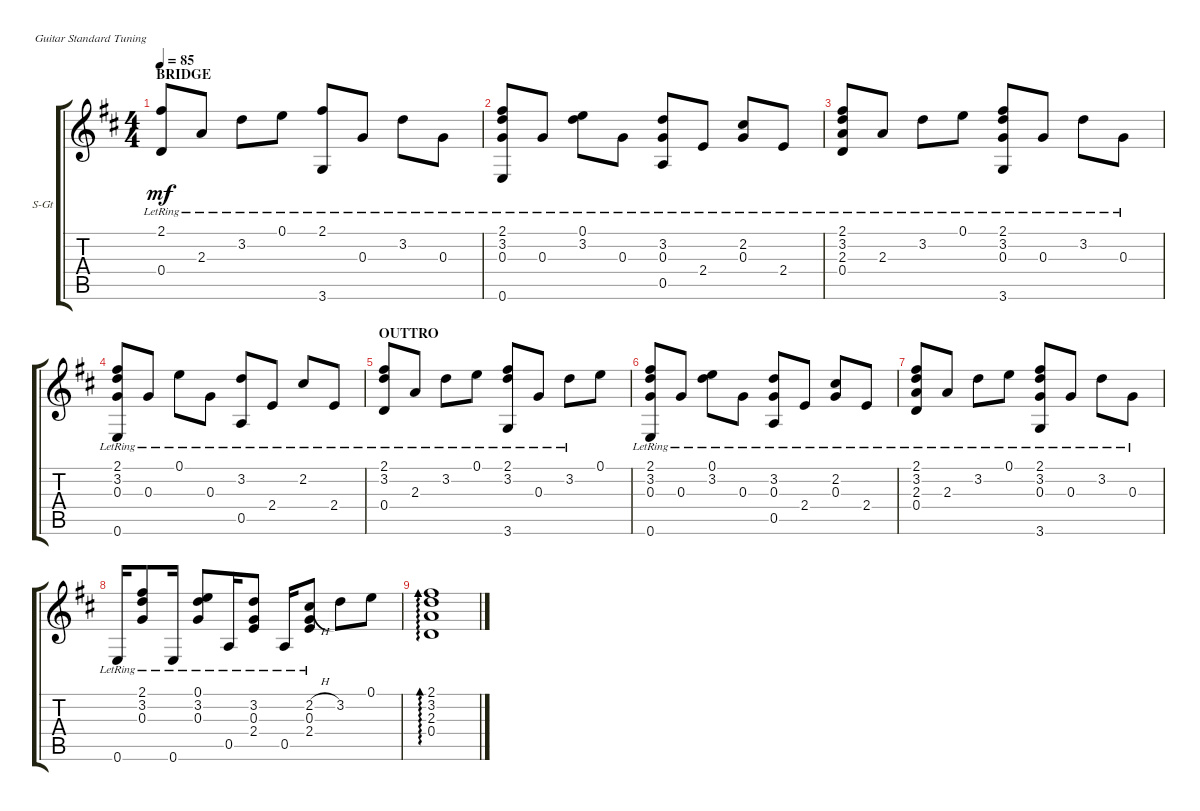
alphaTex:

\defaultSystemsLayout 4
\bracketExtendMode groupsimilarinstruments
\firstSystemTrackNameOrientation horizontal
\otherSystemsTrackNameOrientation horizontal
\track ("Steel Guitar" "S-Gt") {instrument acousticguitarsteel}
\staff {score tabs}
\tuning (E4 B3 G3 D3 A2 E2)
\ts (4 4)
\section ("" "BRIDGE")
\tempo 85
\clef g2
\ks d
(2.1{lr} 0.4{lr}).8{dy mf} 2.3{lr}.8 3.2{lr}.8 0.1{lr}.8 (3.6{lr} 2.1{lr}).8 0.3{lr}.8 3.2{lr}.8 0.3{lr}.8 |
(2.1{lr} 3.2{lr} 0.3{lr} 0.6{lr}).8 0.3{lr}.8 (0.1{lr} 3.2{lr}).8 0.3{lr}.8 (0.5{lr} 3.2{lr} 0.3{lr}).8 2.4{lr}.8 (2.2{lr} 0.3).8 2.4{lr}.8 |
(2.1{lr} 0.4{lr} 3.2 2.3).8 2.3{lr}.8 3.2{lr}.8 0.1{lr}.8 (3.6{lr} 2.1{lr} 3.2 0.3).8 0.3{lr}.8 3.2{lr}.8 0.3{lr}.8 |
(2.1{lr} 3.2{lr} 0.3{lr} 0.6{lr}).8 0.3{lr}.8 0.1{lr}.8 0.3{lr}.8 (0.5{lr} 3.2{lr}).8 2.4{lr}.8 2.2{lr}.8 2.4{lr}.8 |
\section ("" "OUTTRO")
(2.1{lr} 0.4{lr} 3.2).8 2.3{lr}.8 3.2{lr}.8 0.1{lr}.8 (3.6{lr} 2.1{lr} 3.2).8 0.3{lr}.8 3.2{lr}.8 0.1.8 |
(2.1{lr} 3.2{lr} 0.3{lr} 0.6{lr}).8 0.3{lr}.8 (0.1{lr} 3.2{lr}).8 0.3{lr}.8 (0.5{lr} 3.2{lr} 0.3{lr}).8 2.4{lr}.8 (2.2{lr} 0.3).8 2.4{lr}.8 |
(2.1{lr} 0.4{lr} 3.2 2.3).8 2.3{lr}.8 3.2{lr}.8 0.1{lr}.8 (3.6{lr} 2.1{lr} 3.2 0.3).8 0.3{lr}.8 3.2{lr}.8 0.3{lr}.8 |
0.6{lr}.16 (0.3{lr} 3.2 2.1).8 0.6{lr}.16 (0.3{lr} 3.2 0.1).8 0.5{lr}.16 (2.4{lr} 0.3 3.2).8 0.5{lr}.16 (2.4{lr} 0.3 2.2{h}).8 3.2.8 0.1.8 |
(0.4 2.3 3.2 2.1).1{ad 0}
